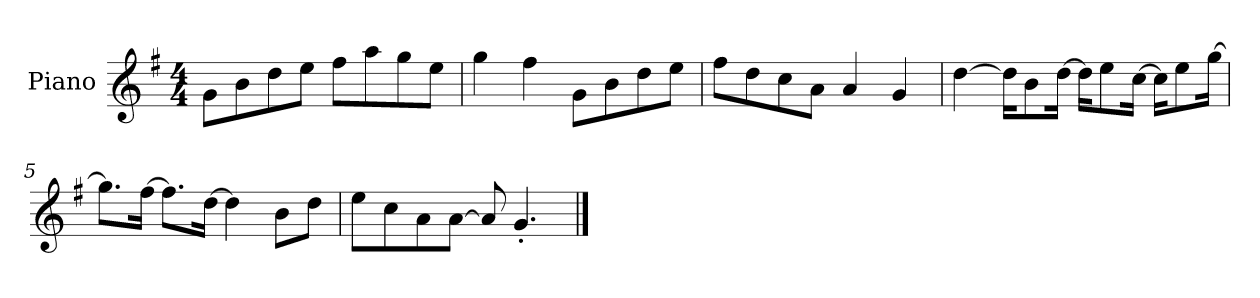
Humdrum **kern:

**kern
*part1
*staff1
*I"Piano
*I'P-no
*clefG2
*k[f#]
*M4/4
*MM90
=1
8g\L
8b\
8dd\
8ee\J
8ff#\L
8aa\
8gg\
8ee\J
=2
4gg\
4ff#\
8g\L
8b\
8dd\
8ee\J
=3
8ff#\L
8dd\
8cc\
8a\J
4a/
4g/
=4
[4dd\
16dd\KL]
8b\
[16dd\Jk
16dd\KL]
8ee\
[16cc\Jk
16cc\KL]
8ee\
[16gg\Jk
=5
8.gg\L]
[16ff#\Jk
8.ff#\L]
[16dd\Jk
4dd\]
8b\L
8dd\J
!!LO:LB:g=z
=6
8ee\L
8cc\
8a\
[8a\J
8a/]
4.g'/
==
*-
